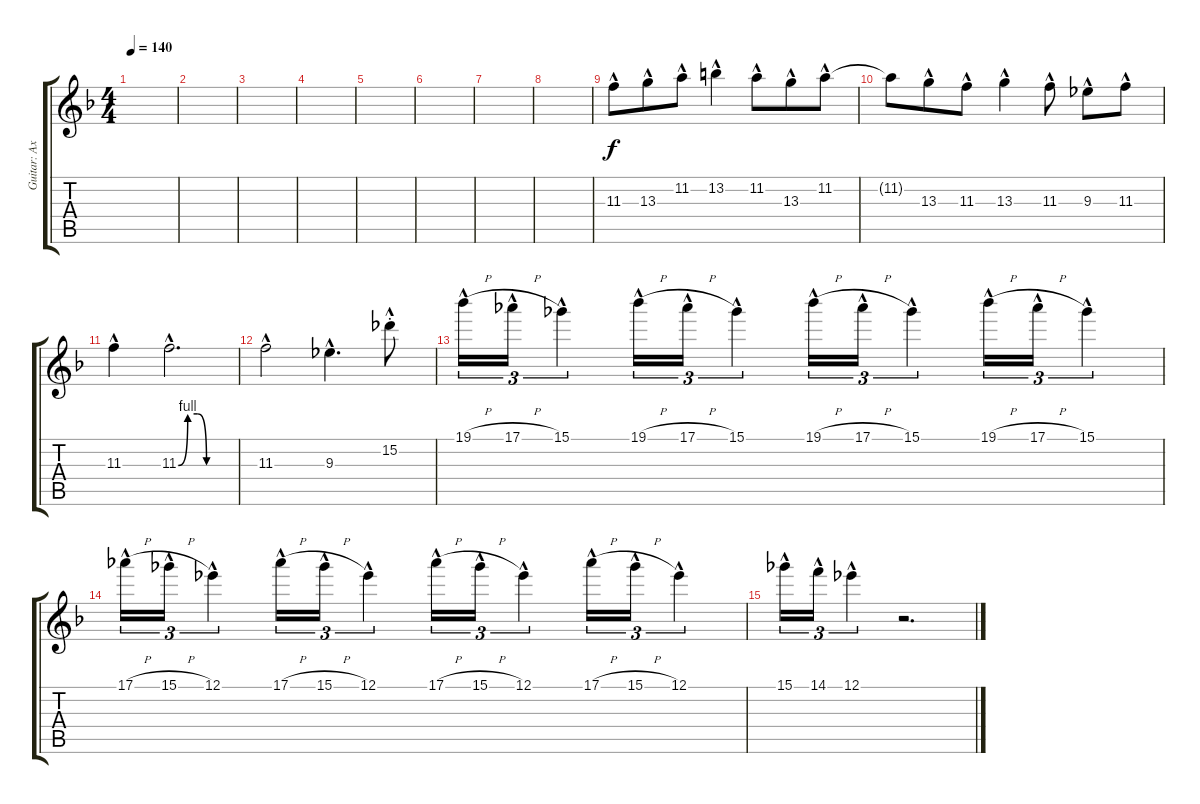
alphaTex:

\track ("Guitar: Axel" "Guitar: Ax") {instrument overdrivenguitar}
\staff {score tabs}
\tuning (Eb4 Bb3 Gb3 Db3 Ab2 Eb2) {hide}
\ts (4 4)
\tempo 140
\clef g2
\ks f
|
|
|
|
|
|
|
|
11.3{hac}.8 13.3{hac}.8{beam merge} 11.2{hac}.8 13.2{hac}.4 11.2{hac}.8{beam merge} 13.3{hac}.8 11.2{hac}.8 |
11.2{t}.8 13.3{hac}.8{beam merge} 11.3{hac}.8 13.3{hac}.4 11.3{hac}.8 9.3{hac}.8 11.3{hac}.8 |
11.3{hac}.4 11.3{be (custom 0 0 10 4 20 4 30 0 60 0) hac}.2{d} |
11.3{hac}.2 9.3{hac}.4{d} 15.2{hac st}.8 |
19.1{h hac}.16{tu (3 2)} 17.1{h hac}.16{tu (3 2)} 15.1{hac}.4{tu (3 2)} 19.1{h hac}.16{tu (3 2)} 17.1{h hac}.16{tu (3 2)} 15.1{hac}.4{tu (3 2)} 19.1{h hac}.16{tu (3 2)} 17.1{h hac}.16{tu (3 2)} 15.1{hac}.4{tu (3 2)} 19.1{h hac}.16{tu (3 2)} 17.1{h hac}.16{tu (3 2)} 15.1{hac}.4{tu (3 2)} |
17.1{h hac}.16{tu (3 2)} 15.1{h hac}.16{tu (3 2)} 12.1{hac}.4{tu (3 2)} 17.1{h hac}.16{tu (3 2)} 15.1{h hac}.16{tu (3 2)} 12.1{hac}.4{tu (3 2)} 17.1{h hac}.16{tu (3 2)} 15.1{h hac}.16{tu (3 2)} 12.1{hac}.4{tu (3 2)} 17.1{h hac}.16{tu (3 2)} 15.1{h hac}.16{tu (3 2)} 12.1{hac}.4{tu (3 2)} |
15.1{hac}.16{tu (3 2)} 14.1{hac}.16{tu (3 2)} 12.1{hac}.4{tu (3 2)} r.2{d}
